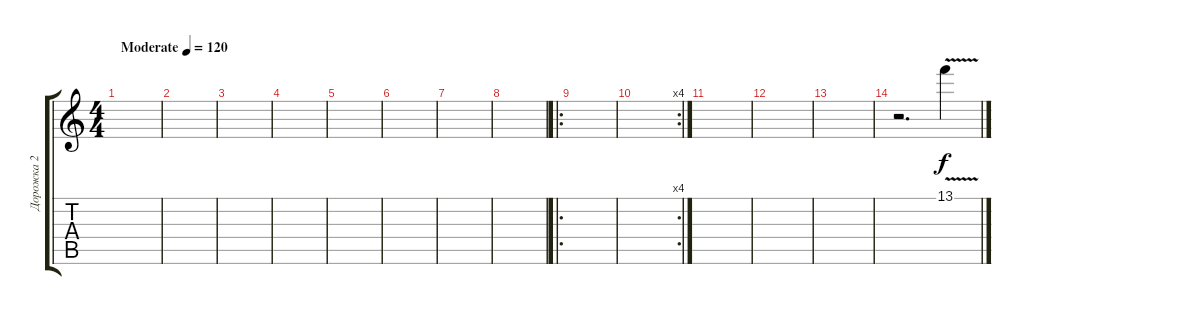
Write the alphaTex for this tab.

\track ("Дорожка 2" "Дорожка 2") {instrument overdrivenguitar}
\staff {score tabs}
\tuning (E4 B3 G3 D3 A2 E2) {hide}
\ts (4 4)
\tempo (120 "Moderate")
\clef g2
\ks c
|
|
|
|
|
|
|
|
\ro
|
\rc 4
|
|
|
|
r.2{d} 13.1{v}.4
